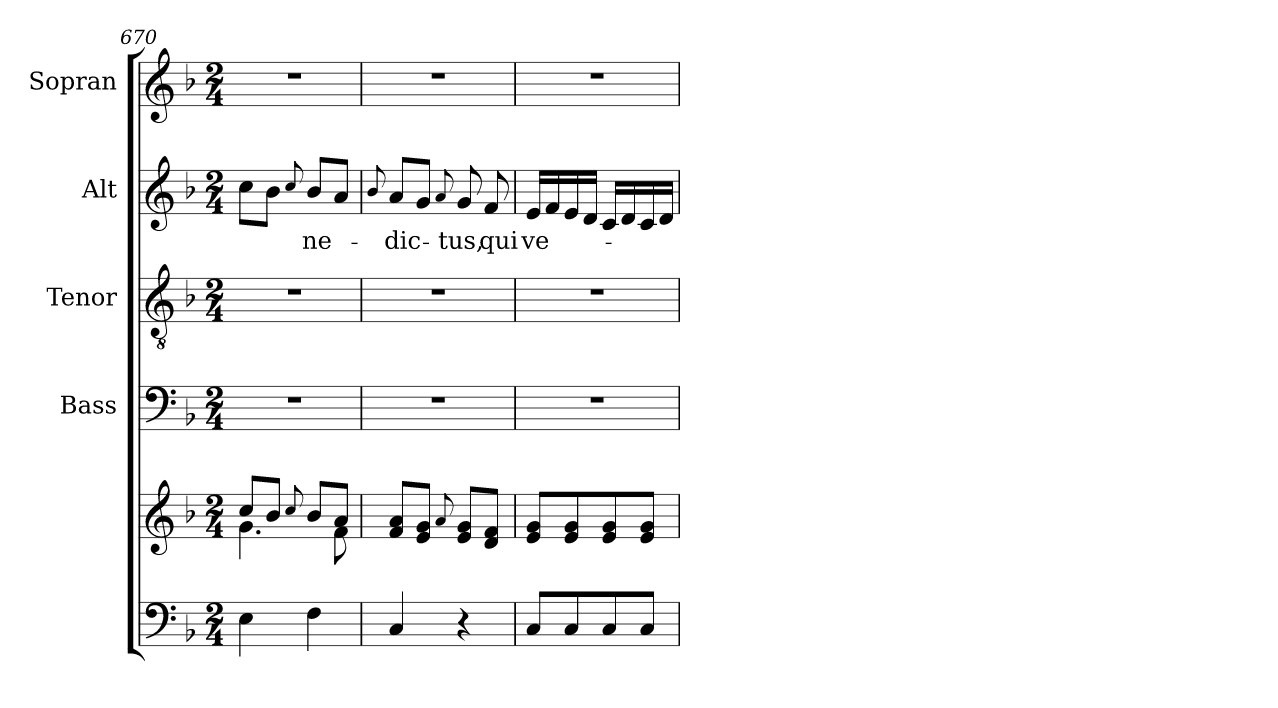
**kern	**kern	**kern	**kern	**kern	**text	**kern
*part5	*part5	*part4	*part3	*part2	*part2	*part1
*staff6	*staff5	*staff4	*staff3	*staff2	*staff2	*staff1
*	*	*I"Bass	*I"Tenor	*I"Alt	*	*I"Sopran
*	*	*I'B.	*I'T.	*I'A.	*	*I'S.
!!LO:LB:g=z
*clefF4	*clefG2	*clefF4	*clefGv2	*clefG2	*	*clefG2
*k[b-]	*k[b-]	*k[b-]	*k[b-]	*k[b-]	*	*k[b-]
*F:	*F:	*F:	*F:	*F:	*	*F:
*M2/4	*M2/4	*M2/4	*M2/4	*M2/4	*	*M2/4
=670	=670	=670	=670	=670	=670	=670
*	*^	*	*	*	*	*
4E\	8cc/L	4.g\	2r	2r	8cc\L	.	2r
.	8b-/J	.	.	.	8b-\J	.	.
.	8qqcc/	.	.	.	8qqcc/	.	.
!	!	!	!	!	!	!LO:LY:b	!
4F\	8b-/L	.	.	.	8b-/L	-ne-	.
.	8a/J	8f\	.	.	8a/J	.	.
*	*v	*v	*	*	*	*	*
=671	=671	=671	=671	=671	=671	=671
.	.	.	.	8qqb-/	.	.
!	!	!	!	!	!LO:LY:b	!
4C/	8f/ 8a/L	2r	2r	8a/L	-dic-	2r
.	8e/ 8g/J	.	.	8g/J	.	.
.	8qqa/	.	.	8qqa/	.	.
!	!	!	!	!	!LO:LY:b	!
4r	8e/ 8g/L	.	.	8g/	-tus,	.
!	!	!	!	!	!LO:LY:b	!
.	8d/ 8f/J	.	.	8f/	qui	.
=672	=672	=672	=672	=672	=672	=672
!	!	!	!	!	!LO:LY:b	!
8C/L	8e/ 8g/L	2r	2r	16e/LL	ve-	2r
.	.	.	.	16f/	.	.
8C/	8e/ 8g/	.	.	16e/	.	.
.	.	.	.	16d/JJ	.	.
8C/	8e/ 8g/	.	.	16c/LL	.	.
.	.	.	.	16d/	.	.
8C/J	8e/ 8g/J	.	.	16c/	.	.
.	.	.	.	16d/JJ	.	.
=	=	=	=	=	=	=
*-	*-	*-	*-	*-	*-	*-
